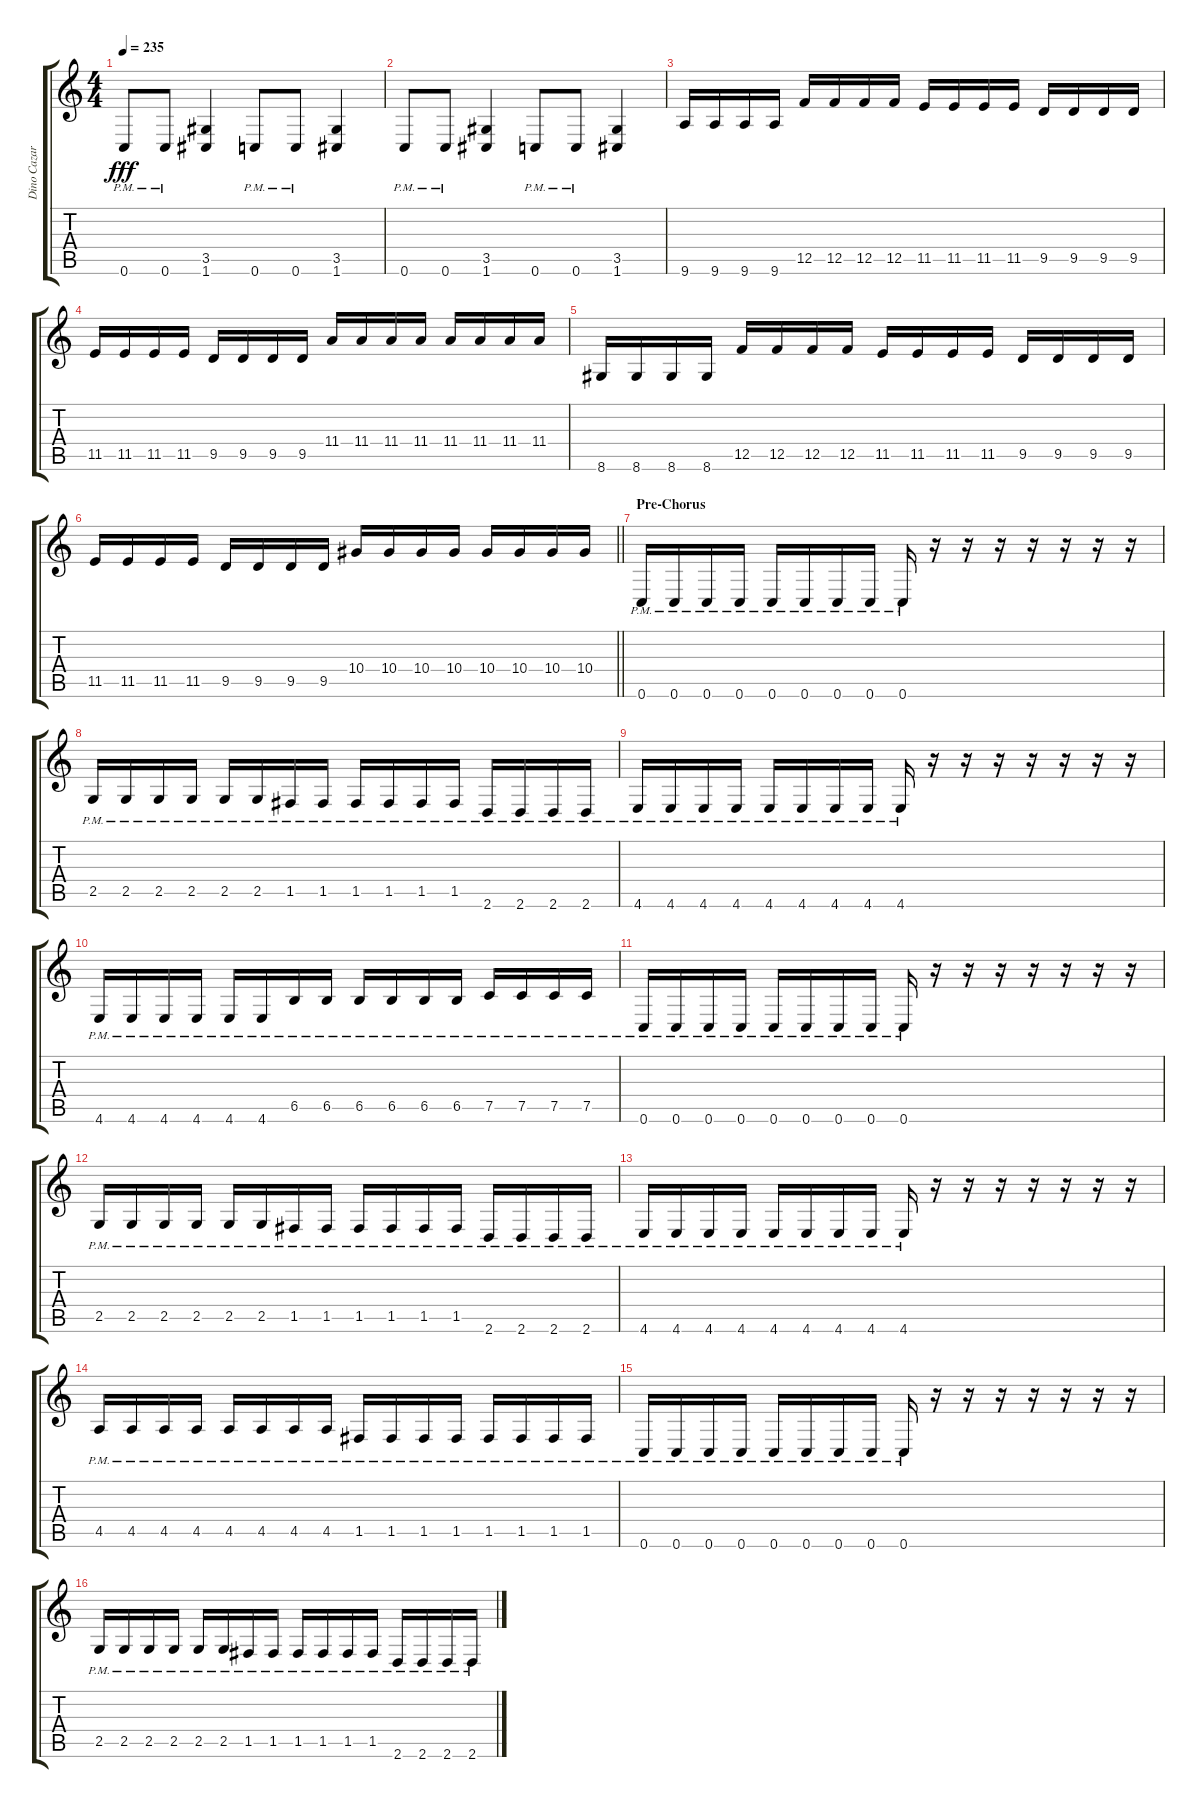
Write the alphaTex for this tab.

\track ("Dino Cazares (Left)" "Dino Cazar") {instrument overdrivenguitar}
\staff {score tabs}
\tuning (C4 G3 Eb3 Bb2 F2 C2) {hide}
\ts (4 4)
\tempo 235
\clef g2
\ks c
0.6{pm}.8{dy fff} 0.6{pm}.8 (3.5 1.6).4 0.6{pm}.8 0.6{pm}.8 (3.5 1.6).4 |
0.6{pm}.8 0.6{pm}.8 (3.5 1.6).4 0.6{pm}.8 0.6{pm}.8 (3.5 1.6).4 |
9.6.16 9.6.16 9.6.16 9.6.16 12.5.16 12.5.16 12.5.16 12.5.16 11.5.16 11.5.16 11.5.16 11.5.16 9.5.16 9.5.16 9.5.16 9.5.16 |
11.5.16 11.5.16 11.5.16 11.5.16 9.5.16 9.5.16 9.5.16 9.5.16 11.4.16 11.4.16 11.4.16 11.4.16 11.4.16 11.4.16 11.4.16 11.4.16 |
8.6.16 8.6.16 8.6.16 8.6.16 12.5.16 12.5.16 12.5.16 12.5.16 11.5.16 11.5.16 11.5.16 11.5.16 9.5.16 9.5.16 9.5.16 9.5.16 |
\barLineRight lightlight
11.5.16 11.5.16 11.5.16 11.5.16 9.5.16 9.5.16 9.5.16 9.5.16 10.4.16 10.4.16 10.4.16 10.4.16 10.4.16 10.4.16 10.4.16 10.4.16 |
\section ("" "Pre-Chorus")
0.6{pm}.16 0.6{pm}.16 0.6{pm}.16 0.6{pm}.16 0.6{pm}.16 0.6{pm}.16 0.6{pm}.16 0.6{pm}.16 0.6{pm}.16 r.16 r.16 r.16 r.16 r.16 r.16 r.16 |
2.5{pm}.16 2.5{pm}.16 2.5{pm}.16 2.5{pm}.16 2.5{pm}.16 2.5{pm}.16 1.5{pm}.16 1.5{pm}.16 1.5{pm}.16 1.5{pm}.16 1.5{pm}.16 1.5{pm}.16 2.6{pm}.16 2.6{pm}.16 2.6{pm}.16 2.6{pm}.16 |
4.6{pm}.16 4.6{pm}.16 4.6{pm}.16 4.6{pm}.16 4.6{pm}.16 4.6{pm}.16 4.6{pm}.16 4.6{pm}.16 4.6{pm}.16 r.16 r.16 r.16 r.16 r.16 r.16 r.16 |
4.6{pm}.16 4.6{pm}.16 4.6{pm}.16 4.6{pm}.16 4.6{pm}.16 4.6{pm}.16 6.5{pm}.16 6.5{pm}.16 6.5{pm}.16 6.5{pm}.16 6.5{pm}.16 6.5{pm}.16 7.5{pm}.16 7.5{pm}.16 7.5{pm}.16 7.5{pm}.16 |
0.6{pm}.16 0.6{pm}.16 0.6{pm}.16 0.6{pm}.16 0.6{pm}.16 0.6{pm}.16 0.6{pm}.16 0.6{pm}.16 0.6{pm}.16 r.16 r.16 r.16 r.16 r.16 r.16 r.16 |
2.5{pm}.16 2.5{pm}.16 2.5{pm}.16 2.5{pm}.16 2.5{pm}.16 2.5{pm}.16 1.5{pm}.16 1.5{pm}.16 1.5{pm}.16 1.5{pm}.16 1.5{pm}.16 1.5{pm}.16 2.6{pm}.16 2.6{pm}.16 2.6{pm}.16 2.6{pm}.16 |
4.6{pm}.16 4.6{pm}.16 4.6{pm}.16 4.6{pm}.16 4.6{pm}.16 4.6{pm}.16 4.6{pm}.16 4.6{pm}.16 4.6{pm}.16 r.16 r.16 r.16 r.16 r.16 r.16 r.16 |
4.5{pm}.16 4.5{pm}.16 4.5{pm}.16 4.5{pm}.16 4.5{pm}.16 4.5{pm}.16 4.5{pm}.16 4.5{pm}.16 1.5{pm}.16 1.5{pm}.16 1.5{pm}.16 1.5{pm}.16 1.5{pm}.16 1.5{pm}.16 1.5{pm}.16 1.5{pm}.16 |
0.6{pm}.16 0.6{pm}.16 0.6{pm}.16 0.6{pm}.16 0.6{pm}.16 0.6{pm}.16 0.6{pm}.16 0.6{pm}.16 0.6{pm}.16 r.16 r.16 r.16 r.16 r.16 r.16 r.16 |
2.5{pm}.16 2.5{pm}.16 2.5{pm}.16 2.5{pm}.16 2.5{pm}.16 2.5{pm}.16 1.5{pm}.16 1.5{pm}.16 1.5{pm}.16 1.5{pm}.16 1.5{pm}.16 1.5{pm}.16 2.6{pm}.16 2.6{pm}.16 2.6{pm}.16 2.6{pm}.16
